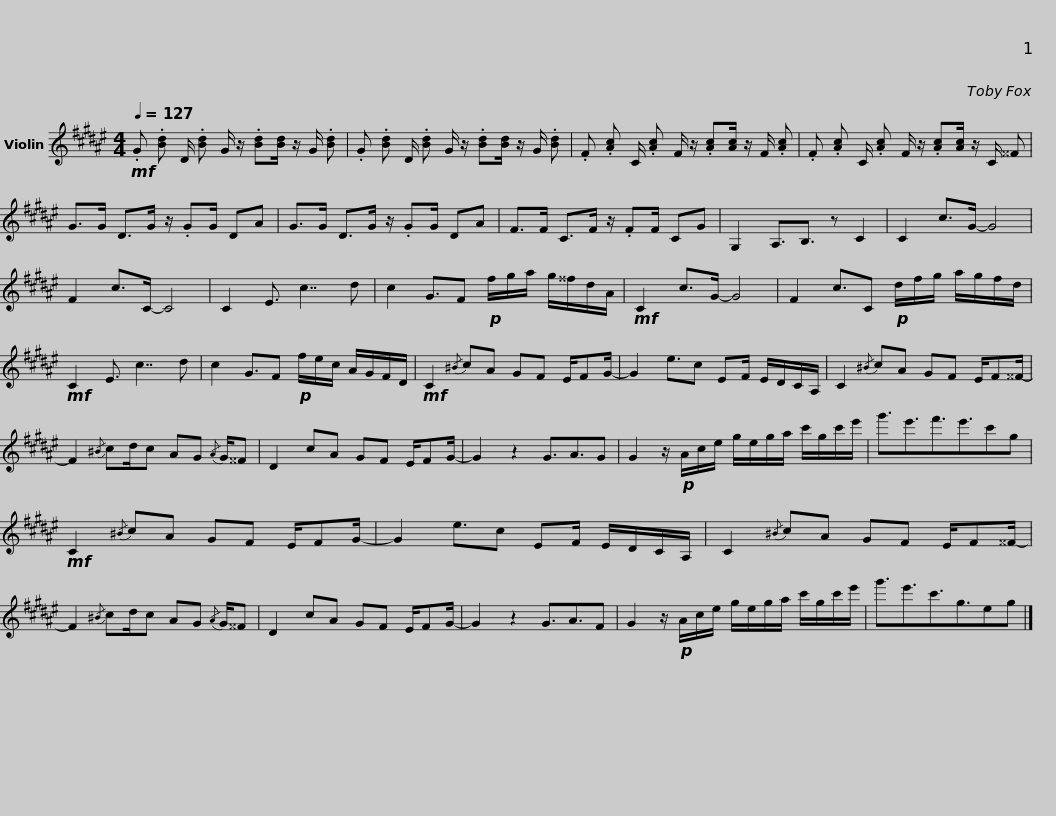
X:1
L:1/8
Q:1/4=127
M:4/4
I:linebreak $
K:F#
V:1 treble
V:1
!mf! .G .[Bd] D/ .[Bd] G/ z/ .[Bd][Bd]/ z/ G/ .[Bd] | .G .[Bd] D/ .[Bd] G/ z/ .[Bd][Bd]/ z/ G/ .[Bd] |$ .F .[Ac] C/ .[Ac] F/ z/ .[Ac][Ac]/ z/ F/ .[Ac] | .F .[Ac] C/ .[Ac] F/ z/ .[Ac][Ac]/ z/ C/ ^^F |$ G>G D>G z/ .GG/ DA | %5
 G>G D>G z/ .GG/ DA | F>F C>F z/ .FF/ CG | G,2 A,3/2B,3/2 z C2 |$ C2 c>G- G4 | F2 c>C- C4 | %10
 C2 E3/2 c7/2 d | c2 G3/2F!p! f/g/a/ g/^^f/d/A/ |$!mf! C2 c>G- G4 | F2 c3/2C!p! d/f/g/ a/g/f/d/ |!mf! C2 E3/2 c7/2 d | %15
 c2 G3/2F!p! f/e/c/ A/G/F/D/ |$!mf! C2{/^B} cA GF E/FG/- | G2 e3/2c EF/ E/D/C/A,/ | C2{/^B} cA GF E/F^^F/- | F2{/^B} cd/c AG{/A} G/^^F |$ %20
 D2 cA GF E/FG/- | G2 z2 G3/2A3/2G | G2 z/!p! A/c/e/ g/e/g/a/ c'/g/c'/e'/ | g'3/2e'3/2f'3/2e'3/2c'g |$!mf! C2{/^B} cA GF E/FG/- | %25
 G2 e3/2c EF/ E/D/C/A,/ | C2{/^B} cA GF E/F^^F/- | F2{/^B} cd/c AG{/A} G/^^F |$ D2 cA GF E/FG/- | G2 z2 G3/2A3/2F | %30
 G2 z/!p! A/c/e/ g/e/g/a/ c'/g/c'/e'/ | g'3/2e'3/2c'3/2g3/2eg |] %32
